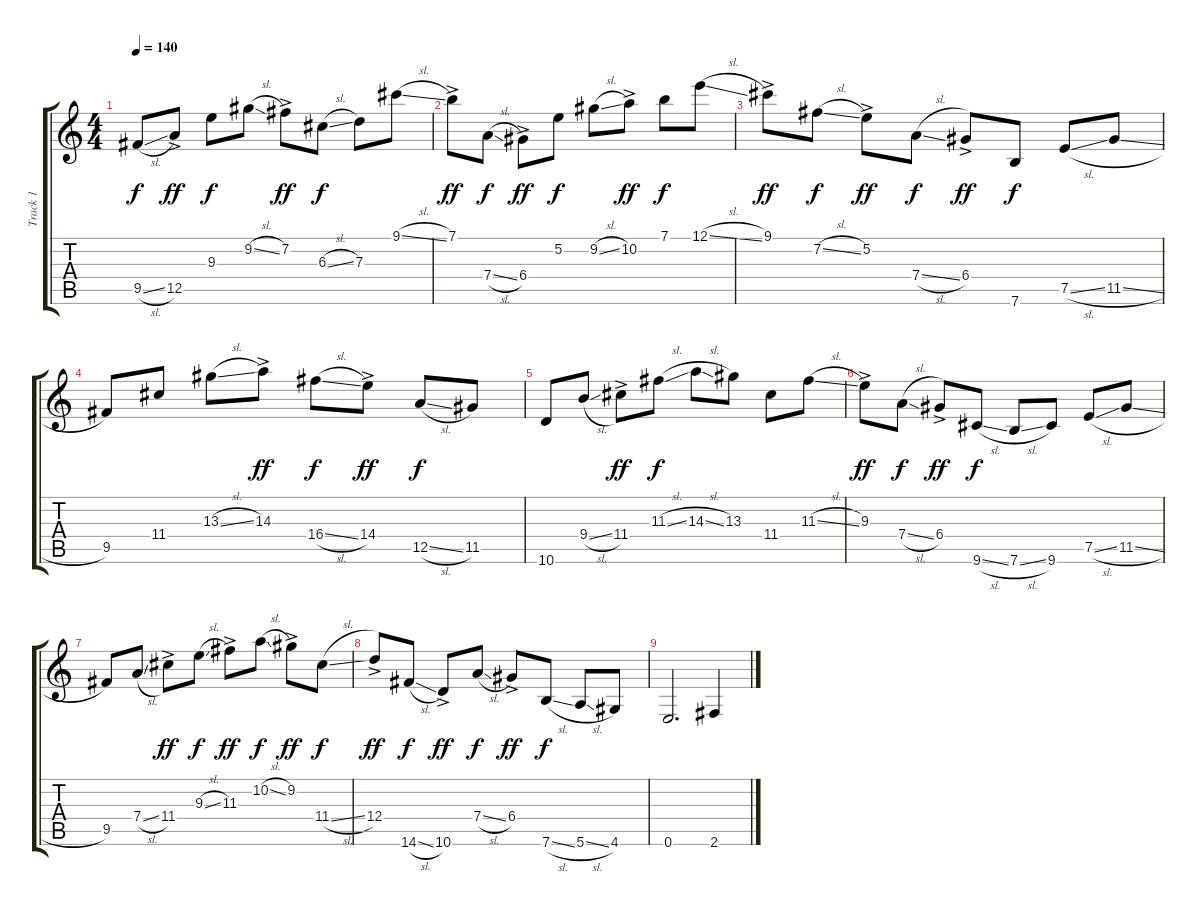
\track ("Track 1" "Track 1") {instrument distortionguitar}
\staff {score tabs}
\tuning (E4 B3 G3 D3 A2 E2) {hide}
\ts (4 4)
\tempo 140
\clef g2
\ks c
9.5{sl}.8{dy f} 12.5{ac}.8{dy ff} 9.3.8{dy f} 9.2{sl}.8 7.2{ac}.8{dy ff} 6.3{sl}.8{dy f} 7.3.8 9.1{sl}.8 |
7.1{ac}.8{dy ff} 7.4{sl}.8{dy f} 6.4{ac}.8{dy ff} 5.2.8{dy f} 9.2{sl}.8 10.2{ac}.8{dy ff} 7.1.8{dy f} 12.1{sl}.8 |
9.1{ac}.8{dy ff} 7.2{sl}.8{dy f} 5.2{ac}.8{dy ff} 7.4{sl}.8{dy f} 6.4{ac}.8{dy ff} 7.6.8{dy f} 7.5{sl}.8 11.5{sl}.8 |
9.5.8 11.4.8 13.3{sl}.8 14.3{ac}.8{dy ff} 16.4{sl}.8{dy f} 14.4{ac}.8{dy ff} 12.5{sl}.8{dy f} 11.5.8 |
10.6.8 9.4{sl}.8 11.4{ac}.8{dy ff} 11.3{sl}.8{dy f} 14.3{sl}.8 13.3.8 11.4.8 11.3{sl}.8 |
9.3{ac}.8{dy ff} 7.4{sl}.8{dy f} 6.4{ac}.8{dy ff} 9.6{sl}.8{dy f} 7.6{sl}.8 9.6.8 7.5{sl}.8 11.5{sl}.8 |
9.5.8 7.4{sl}.8 11.4{ac}.8{dy ff} 9.3{sl}.8{dy f} 11.3{ac}.8{dy ff} 10.2{sl}.8{dy f} 9.2{ac}.8{dy ff} 11.4{sl}.8{dy f} |
12.4{ac}.8{dy ff} 14.6{sl}.8{dy f} 10.6{ac}.8{dy ff} 7.4{sl}.8{dy f} 6.4{ac}.8{dy ff} 7.6{sl}.8{dy f} 5.6{sl}.8 4.6.8 |
0.6.2{d} 2.6.4
